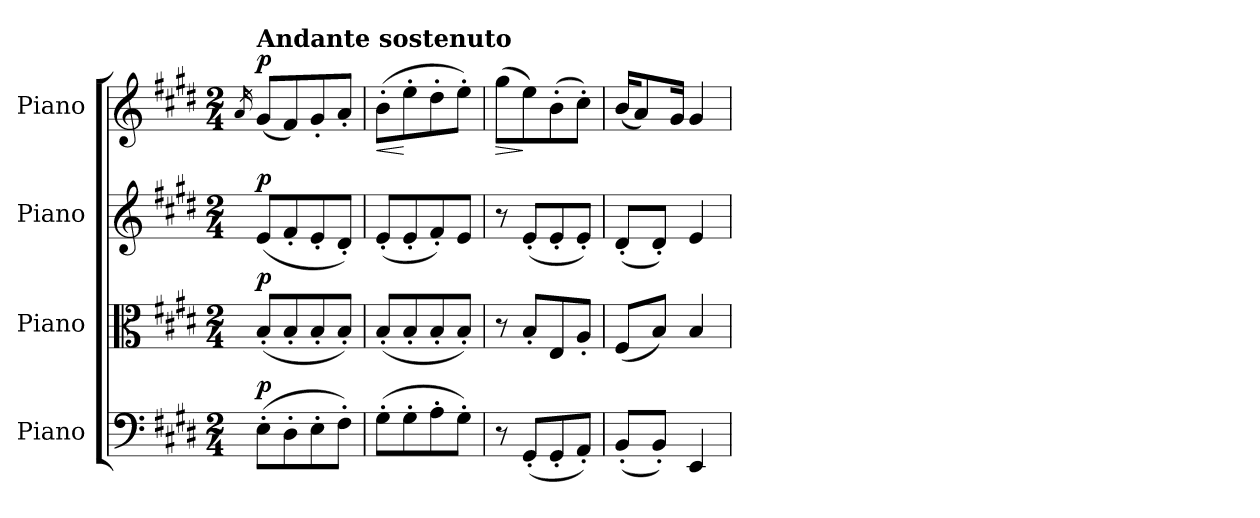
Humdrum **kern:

**kern	**dynam	**kern	**dynam	**kern	**dynam	**kern	**dynam
*part4	*part4	*part3	*part3	*part2	*part2	*part1	*part1
*staff4	*staff4	*staff3	*staff3	*staff2	*staff2	*staff1	*staff1
*I"Piano	*	*I"Piano	*	*I"Piano	*	*I"Piano	*
*I'Pno	*	*I'Pno	*	*I'Pno	*	*I'Pno	*
*clefF4	*	*clefC3	*	*clefG2	*	*clefG2	*
*k[f#c#g#d#]	*	*k[f#c#g#d#]	*	*k[f#c#g#d#]	*	*k[f#c#g#d#]	*
*M2/4	*	*M2/4	*	*M2/4	*	*M2/4	*
=1	=1	=1	=1	=1	=1	=1	=1
.	.	.	.	.	.	16qa/	.
!	!	!	!	!	!	!LO:TX:a:B:t=Andante sostenuto	!
!	!LO:DY:a	!	!LO:DY:a	!	!LO:DY:a	!	!LO:DY:a
(8E'\L	p	(8B'/L	p	(8e/L	p	(8g#/L	p
8D#'\	.	8B'/	.	8f#'/	.	8f#/)	.
8E'\	.	8B'/	.	8e'/	.	8g#'/	.
8F#'\J)	.	8B'/J)	.	8d#'/J)	.	8a'/J	.
=2	=2	=2	=2	=2	=2	=2	=2
!	!	!	!	!	!	!	!LO:HP:b
(8G#'\L	.	(8B'/L	.	(8e'/L	.	(8b'\L	<
8G#'\	.	8B'/	.	8e'/	.	8ee'\	[
8A'\	.	8B'/	.	8f#'/)	.	8dd#'\	.
8G#'\J)	.	8B'/J)	.	8e/J	.	8ee'\J)	.
=3	=3	=3	=3	=3	=3	=3	=3
!	!	!	!	!	!	!	!LO:HP:b
8r	.	8r	.	8r	.	(8gg#\L	>
(8GG#'/L	.	8B'/L	.	(8e'/L	.	8ee\)	]
8GG#'/	.	8E/	.	8e'/	.	(8b'\	.
8AA'/J)	.	8A'/J	.	8e'/J)	.	8cc#'\J)	.
=4	=4	=4	=4	=4	=4	=4	=4
(8BB'/L	.	(8F#/L	.	(8d#'/L	.	(16b/KL	.
.	.	.	.	.	.	8a/)	.
8BB'/J)	.	8B/J)	.	8d#'/J)	.	.	.
.	.	.	.	.	.	16g#/Jk	.
4EE/	.	4B/	.	4e/	.	4g#/	.
=	=	=	=	=	=	=	=
*-	*-	*-	*-	*-	*-	*-	*-
